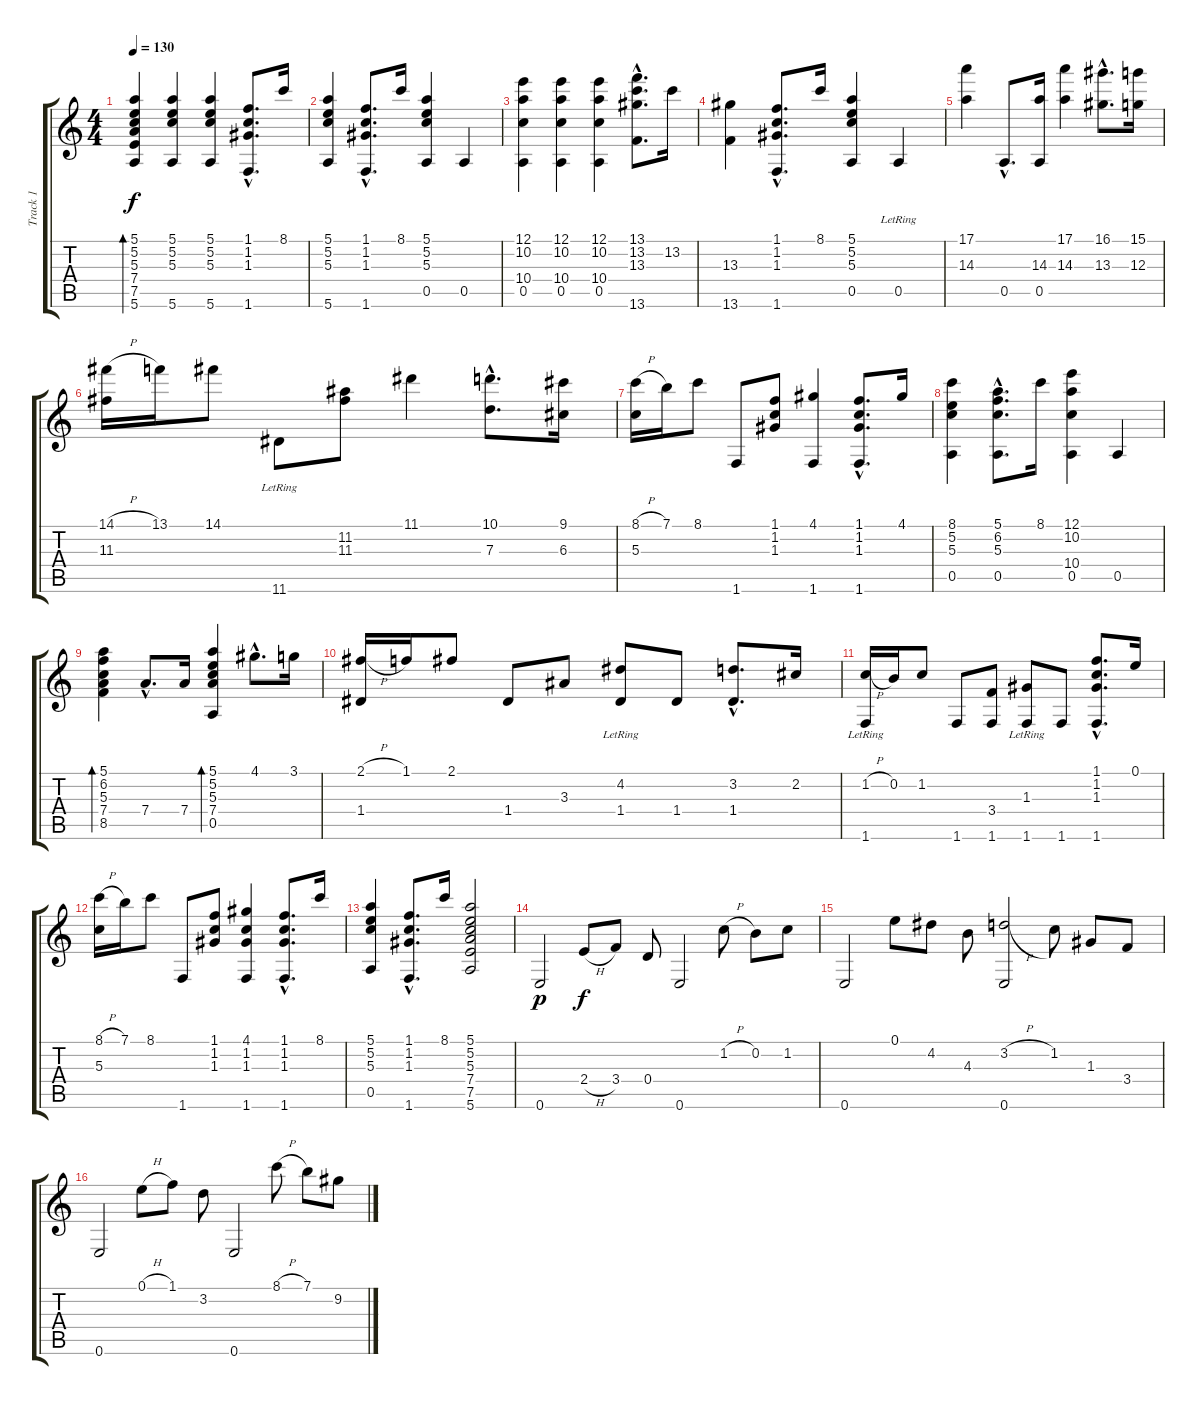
\track ("Track 1" "Track 1") {instrument acousticguitarnylon}
\staff {score tabs}
\tuning (E4 B3 G3 D3 A2 E2) {hide}
\ts (4 4)
\tempo 130
\clef g2
\ks c
(5.1 5.2 5.3 7.4 7.5 5.6).4{bd 60 dy f} (5.1 5.2 5.3 5.6).4 (5.1 5.2 5.3 5.6).4 (1.1{hac} 1.2{hac} 1.3{hac} 1.6{hac}).8{d} 8.1.16 |
(5.1 5.2 5.3 5.6).4 (1.1{hac} 1.2{hac} 1.3{hac} 1.6{hac}).8{d} 8.1.16 (5.1 5.2 5.3 0.5).4 0.5.4 |
(12.1 10.2 10.4 0.5).4 (12.1 10.2 10.4 0.5).4 (12.1 10.2 10.4 0.5).4 (13.1{hac} 13.2{hac} 13.3{hac} 13.6{hac}).8{d} 13.2.16 |
(13.3 13.6).4 (1.1{hac} 1.2{hac} 1.3{hac} 1.6{hac}).8{d} 8.1.16 (5.1 5.2 5.3 0.5).4 0.5{lr}.4 |
(17.1 14.3).4 0.5{hac}.8{d} (14.3 0.5).16 (17.1 14.3).4 (16.1{hac} 13.3{hac}).8{d} (15.1 12.3).16 |
(14.1{h} 11.3).16 13.1.16 14.1.8 11.6{lr}.8 (11.2 11.3).8 11.1.4 (10.1{hac} 7.3{hac}).8{d} (9.1 6.3).16 |
(8.1{h} 5.3).16 7.1.16 8.1.8 1.6.8 (1.1 1.2 1.3).8 (4.1 1.6).4 (1.1{hac} 1.2{hac} 1.3{hac} 1.6{hac}).8{d} 4.1.16 |
(8.1 5.2 5.3 0.5).4 (5.1{hac} 6.2{hac} 5.3{hac} 0.5{hac}).8{d} 8.1.16 (12.1 10.2 10.4 0.5).4 0.5.4 |
(5.1 6.2 5.3 7.4 8.5).4{bd 60} 7.4{hac}.8{d} 7.4.16 (5.1 5.2 5.3 7.4 0.5).4{bd 60} 4.1{hac}.8{d} 3.1.16 |
(2.1{h} 1.4).16 1.1.16 2.1.8 1.4.8 3.3.8 (4.2{lr} 1.4).8 1.4.8 (3.2{hac} 1.4{hac}).8{d} 2.2.16 |
(1.2{h} 1.6{lr}).16 0.2.16 1.2.8 1.6.8 (3.4 1.6).8 (1.3{lr} 1.6).8 1.6.8 (1.1{hac} 1.2{hac} 1.3{hac} 1.6{hac}).8{d} 0.1.16 |
(8.1{h} 5.3).16 7.1.16 8.1.8 1.6.8 (1.1 1.2 1.3).8 (4.1 1.2 1.3 1.6).4 (1.1{hac} 1.2{hac} 1.3{hac} 1.6{hac}).8{d} 8.1.16 |
(5.1 5.2 5.3 0.5).4 (1.1{hac} 1.2{hac} 1.3{hac} 1.6{hac}).8{d} 8.1.16 (5.1 5.2 5.3 7.4 7.5 5.6).2 |
0.6.2{dy p} 2.4{h}.8{dy f} 3.4.8 0.4.8 0.6.2 1.2{h}.8 0.2.8 1.2.8 |
0.6.2 0.1.8 4.2.8 4.3.8 (3.2{h} 0.6).2 1.2.8 1.3.8 3.4.8 |
0.6.2 0.1{h}.8 1.1.8 3.2.8 0.6.2 8.1{h}.8 7.1.8 9.2.8
